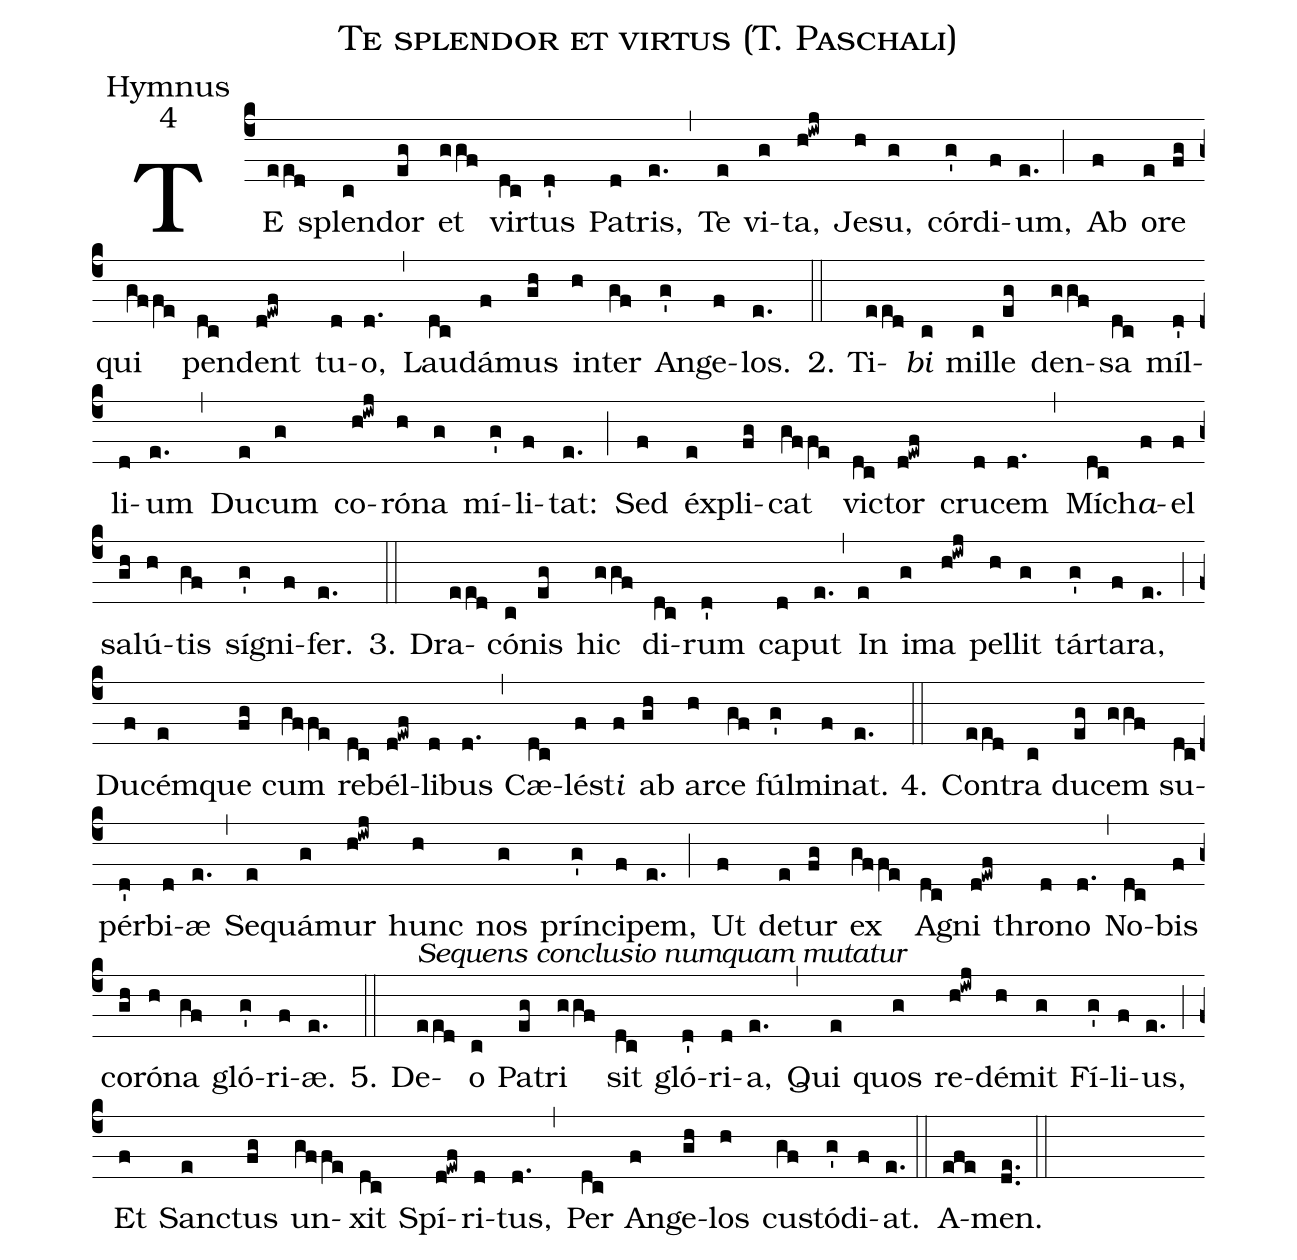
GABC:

name:Te splendor et virtus (T. Paschali);
office-part:Hymnus;
mode:4;
%%
(c4) TE(eed) splen(c)dor(eg) et(ggf) vir(dc)tus(d') Pa(d)tris,(e.) (,) Te(e) vi(g)ta,(h!iwj) Je(h)su,(g) cór(g')di(f)um,(e.) (;) Ab(f) o(e)re(fg) qui(gffe) pen(dc)dent(d!ewf) tu(d)o,(d.) (,) Lau(dc)dá(f)mus(gh) in(h)ter(gf) An(g')ge(f)los.(e.) (::)

2. Ti(eed)<i>bi</i>(c) mil(c)le(eg) den(ggf)sa(dc) míl(d')li(d)um(e.) (,) Du(e)cum(g) co(h!iwj)ró(h)na(g) mí(g')li(f)tat:(e.) (;) Sed(f) éx(e)pli(fg)cat(gffe) vi(dc)ctor(d!ewf) cru(d)cem(d.) (,) Mí(dc)ch<i>a</i>(f)el(f) sa(gh)lú(h)tis(gf) sí(g')gni(f)fer.(e.) (::)

3. Dra(eed)có(c)nis(eg) hic(ggf) di(dc)rum(d') ca(d)put(e.) (,) In(e) i(g)ma(h!iwj) pel(h)lit(g) tár(g')ta(f)ra,(e.) (;) Du(f)cém(e)que(fg) cum(gffe) re(dc)bél(d!ewf)li(d)bus(d.) (,) Cæ(dc)lé(f)st<i>i</i>(f) ab(gh) ar(h)ce(gf) fúl(g')mi(f)nat.(e.) (::)

 4. Con(eed)tra(c) du(eg)cem(ggf) su(dc)pér(d')bi(d)æ(e.) (,) Se(e)quá(g)mur(h!iwj) hunc(h) nos(g) prín(g')ci(f)pem,(e.) (;) Ut(f) de(e)tur(fg) ex(gffe) A(dc)gni(d!ewf) thro(d)no(d.) (,) No(dc)bis(f) co(gh)ró(h)na(gf) gló(g')ri(f)æ.(e.)  (::)

 5. <alt>Sequens conclusio numquam mutatur</alt> De(eed)o(c) Pa(eg)tri(ggf) sit(dc) gló(d')ri(d)a,(e.) (,) Qui(e) quos(g) re(h!iwj)dé(h)mit(g) Fí(g')li(f)us,(e.) (;) Et(f) San(e)ctus(fg) un(gffe)xit(dc) Spí(d!ewf)ri(d)tus,(d.) (,) Per(dc) An(f)ge(gh)los(h) cu(gf)stó(g')di(f)at.(e.) (::) A(efe)men.(de..) (::)
